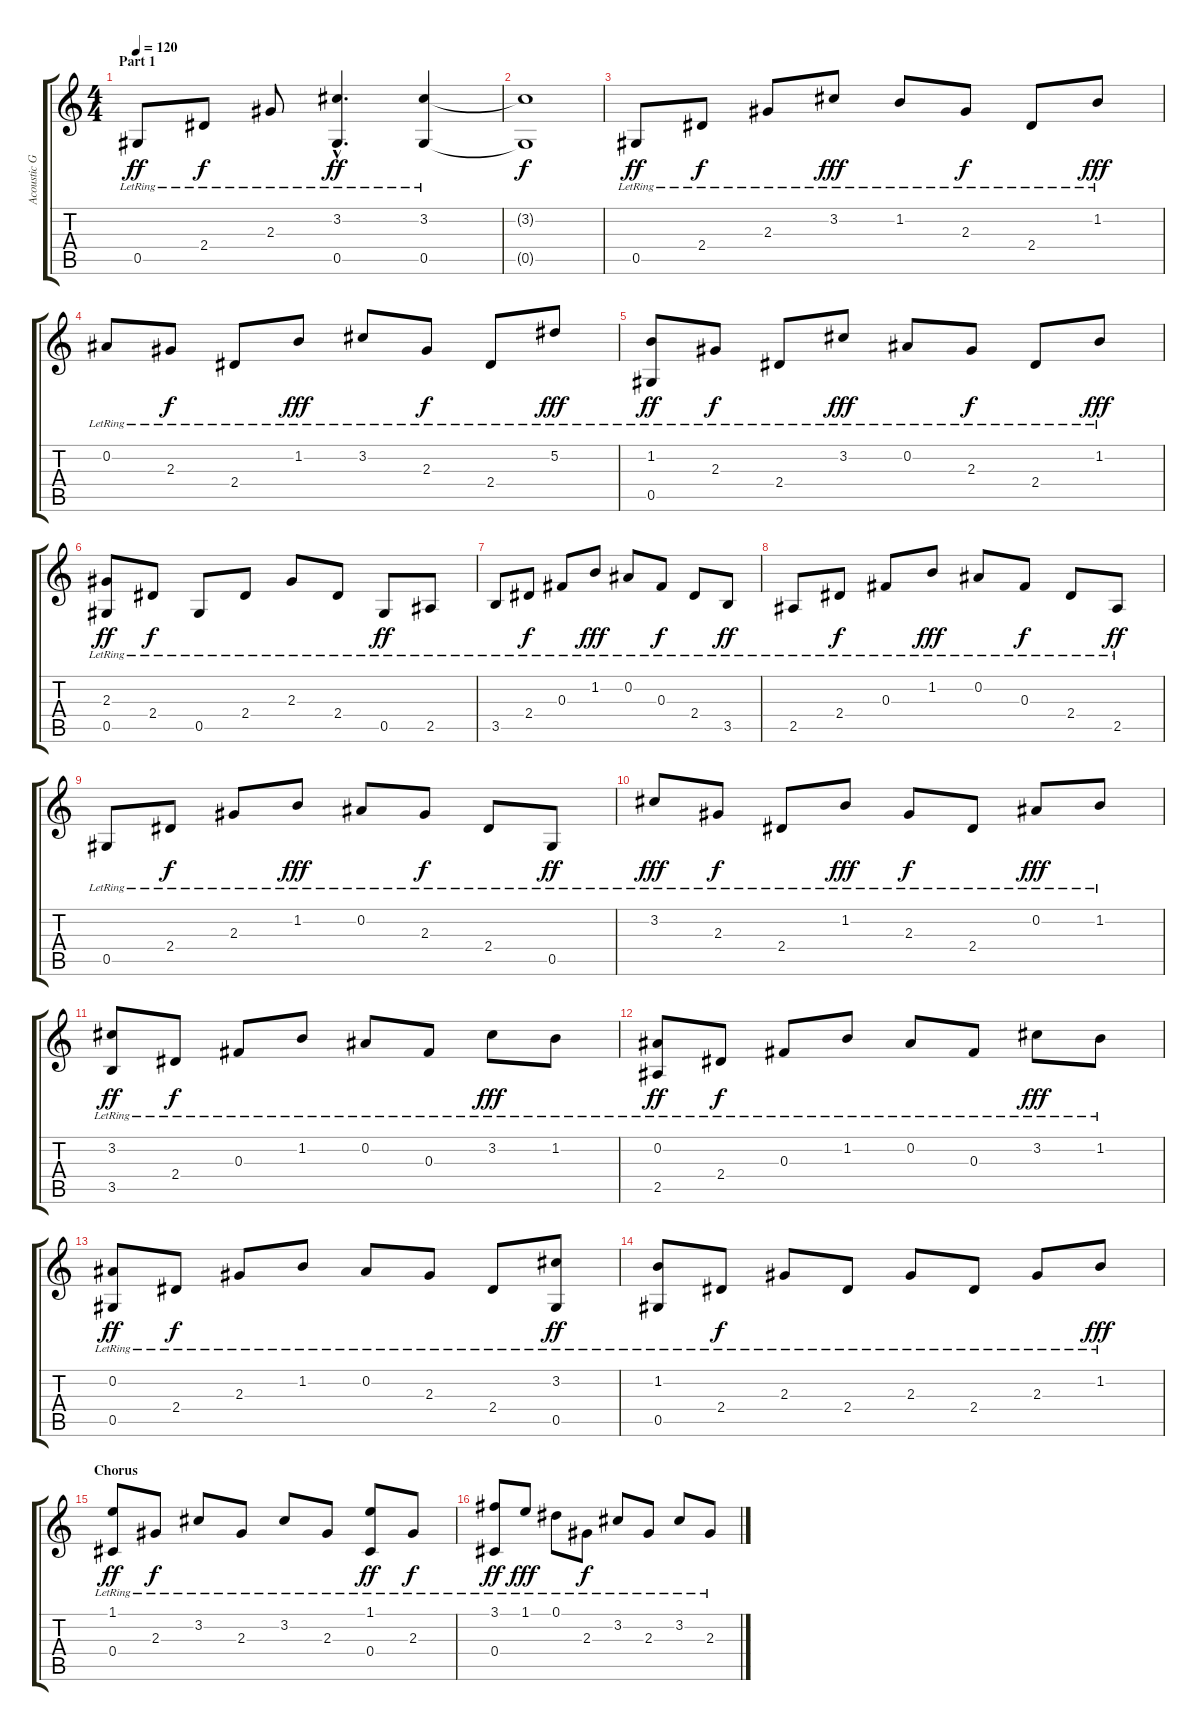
\track ("Acoustic Guitar I" "Acoustic G") {instrument acousticguitarsteel}
\staff {score tabs}
\tuning (Eb4 Bb3 Gb3 Db3 Ab2 Eb2) {hide}
\ts (4 4)
\section ("" "Part 1")
\tempo 120
\clef g2
\ks c
0.5{lr}.8{dy ff instrument acousticguitarsteel} 2.4{lr}.8{dy f} 2.3{lr}.8 (3.2{hac lr} 0.5{hac lr}).4{d dy ff} (3.2{lr} 0.5{lr}).4 |
(3.2{t} 0.5{t}).1{dy f} |
0.5{lr}.8{dy ff} 2.4{lr}.8{dy f} 2.3{lr}.8 3.2{lr}.8{dy fff} 1.2{lr}.8 2.3{lr}.8{dy f} 2.4{lr}.8 1.2{lr}.8{dy fff} |
0.2{lr}.8 2.3{lr}.8{dy f} 2.4{lr}.8 1.2{lr}.8{dy fff} 3.2{lr}.8 2.3{lr}.8{dy f} 2.4{lr}.8 5.2{lr}.8{dy fff} |
(1.2{lr} 0.5{lr}).8{dy ff} 2.3{lr}.8{dy f} 2.4{lr}.8 3.2{lr}.8{dy fff} 0.2{lr}.8 2.3{lr}.8{dy f} 2.4{lr}.8 1.2{lr}.8{dy fff} |
(2.3{lr} 0.5{lr}).8{dy ff} 2.4{lr}.8{dy f} 0.5{lr}.8 2.4{lr}.8 2.3{lr}.8 2.4{lr}.8 0.5{lr}.8{dy ff} 2.5{lr}.8 |
3.5{lr}.8 2.4{lr}.8{dy f} 0.3{lr}.8 1.2{lr}.8{dy fff} 0.2{lr}.8 0.3{lr}.8{dy f} 2.4{lr}.8 3.5{lr}.8{dy ff} |
2.5{lr}.8 2.4{lr}.8{dy f} 0.3{lr}.8 1.2{lr}.8{dy fff} 0.2{lr}.8 0.3{lr}.8{dy f} 2.4{lr}.8 2.5{lr}.8{dy ff} |
0.5{lr}.8 2.4{lr}.8{dy f} 2.3{lr}.8 1.2{lr}.8{dy fff} 0.2{lr}.8 2.3{lr}.8{dy f} 2.4{lr}.8 0.5{lr}.8{dy ff} |
3.2{lr}.8{dy fff} 2.3{lr}.8{dy f} 2.4{lr}.8 1.2{lr}.8{dy fff} 2.3{lr}.8{dy f} 2.4{lr}.8 0.2{lr}.8{dy fff} 1.2{lr}.8 |
(3.2{lr} 3.5{lr}).8{dy ff} 2.4{lr}.8{dy f} 0.3{lr}.8 1.2{lr}.8 0.2{lr}.8 0.3{lr}.8 3.2{lr}.8{dy fff} 1.2{lr}.8 |
(0.2{lr} 2.5{lr}).8{dy ff} 2.4{lr}.8{dy f} 0.3{lr}.8 1.2{lr}.8 0.2{lr}.8 0.3{lr}.8 3.2{lr}.8{dy fff} 1.2{lr}.8 |
(0.2{lr} 0.5{lr}).8{dy ff} 2.4{lr}.8{dy f} 2.3{lr}.8 1.2{lr}.8 0.2{lr}.8 2.3{lr}.8 2.4{lr}.8 (3.2{lr} 0.5{lr}).8{dy ff} |
(1.2{lr} 0.5{lr}).8 2.4{lr}.8{dy f} 2.3{lr}.8 2.4{lr}.8 2.3{lr}.8 2.4{lr}.8 2.3{lr}.8 1.2{lr}.8{dy fff} |
\section ("" "Chorus ")
(1.1{lr} 0.4{lr}).8{dy ff} 2.3{lr}.8{dy f} 3.2{lr}.8 2.3{lr}.8 3.2{lr}.8 2.3{lr}.8 (1.1{lr} 0.4{lr}).8{dy ff} 2.3{lr}.8{dy f} |
(3.1{lr} 0.4{lr}).8{dy ff} 1.1{lr}.8{dy fff} 0.1{lr}.8 2.3{lr}.8{dy f} 3.2{lr}.8 2.3{lr}.8 3.2{lr}.8 2.3{lr}.8
